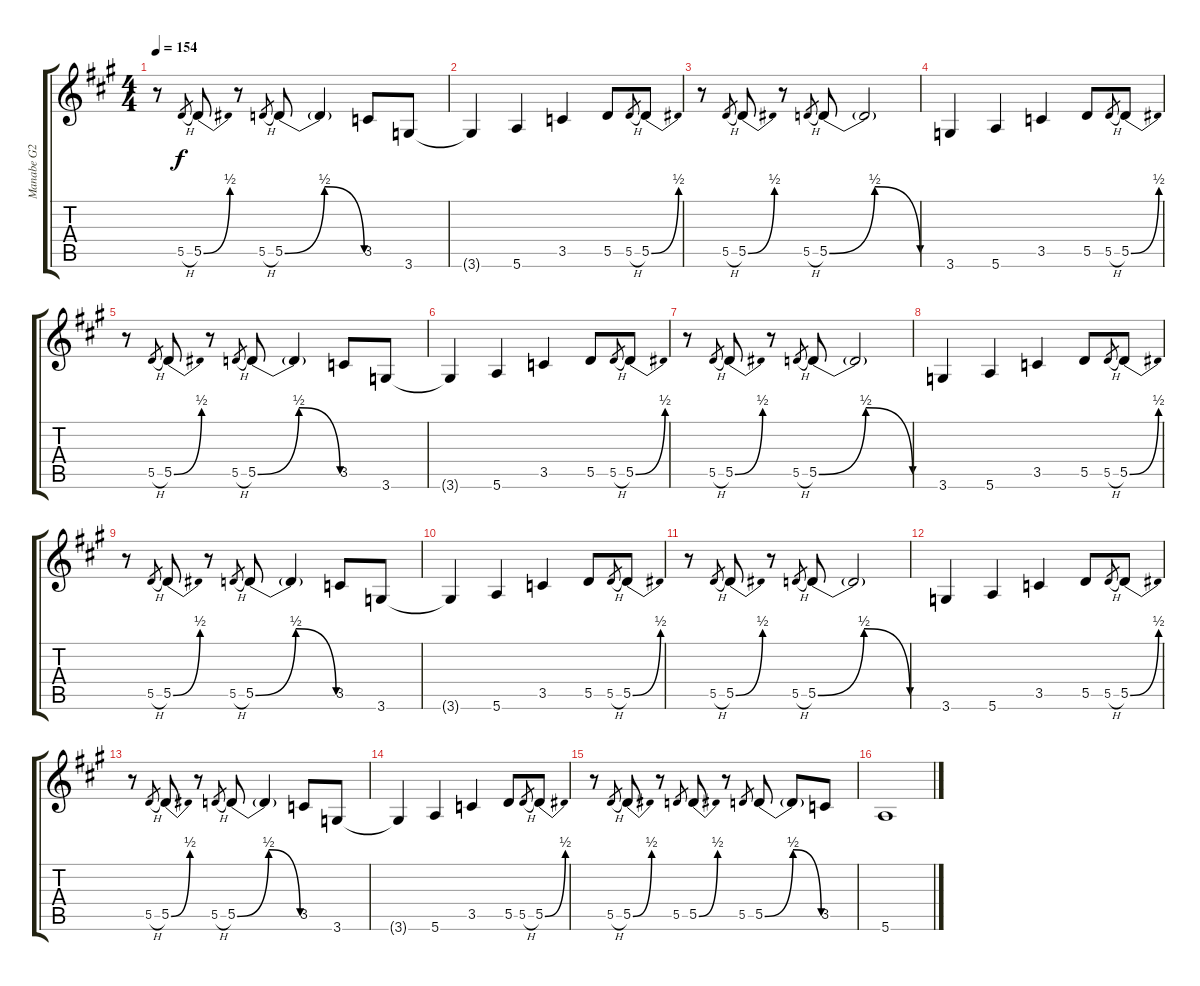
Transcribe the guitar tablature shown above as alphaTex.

\track ("Manabe G2" "Manabe G2") {instrument overdrivenguitar}
\staff {score tabs}
\tuning (E4 B3 G3 D3 A2 E2) {hide}
\ts (4 4)
\tempo 154
\clef g2
\ks a
r.8{dy f} 5.5{h}.8{gr} 5.5{be (bend 0 0 60 2)}.8 r.8 5.5{h}.8{gr} 5.5{be (bendrelease 0 0 15 2 46 2 60 0)}.8 5.5{t}.4 3.5.8 3.6.8 |
3.6{t}.4 5.6.4 3.5.4 5.5.8 5.5{h}.8{gr} 5.5{be (bend 0 0 60 2)}.8 |
r.8 5.5{h}.8{gr} 5.5{be (bend 0 0 60 2)}.8 r.8 5.5{h}.8{gr} 5.5{be (bendrelease 0 0 15 2 40 2 60 0)}.8 5.5{t}.2 |
3.6.4 5.6.4 3.5.4 5.5.8 5.5{h}.8{gr} 5.5{be (bend 0 0 60 2)}.8 |
r.8 5.5{h}.8{gr} 5.5{be (bend 0 0 60 2)}.8 r.8 5.5{h}.8{gr} 5.5{be (bendrelease 0 0 15 2 46 2 60 0)}.8 5.5{t}.4 3.5.8 3.6.8 |
3.6{t}.4 5.6.4 3.5.4 5.5.8 5.5{h}.8{gr} 5.5{be (bend 0 0 60 2)}.8 |
r.8 5.5{h}.8{gr} 5.5{be (bend 0 0 60 2)}.8 r.8 5.5{h}.8{gr} 5.5{be (bendrelease 0 0 15 2 40 2 60 0)}.8 5.5{t}.2 |
3.6.4 5.6.4 3.5.4 5.5.8 5.5{h}.8{gr} 5.5{be (bend 0 0 60 2)}.8 |
r.8 5.5{h}.8{gr} 5.5{be (bend 0 0 60 2)}.8 r.8 5.5{h}.8{gr} 5.5{be (bendrelease 0 0 15 2 46 2 60 0)}.8 5.5{t}.4 3.5.8 3.6.8 |
3.6{t}.4 5.6.4 3.5.4 5.5.8 5.5{h}.8{gr} 5.5{be (bend 0 0 60 2)}.8 |
r.8 5.5{h}.8{gr} 5.5{be (bend 0 0 60 2)}.8 r.8 5.5{h}.8{gr} 5.5{be (bendrelease 0 0 15 2 40 2 60 0)}.8 5.5{t}.2 |
3.6.4 5.6.4 3.5.4 5.5.8 5.5{h}.8{gr} 5.5{be (bend 0 0 60 2)}.8 |
r.8 5.5{h}.8{gr} 5.5{be (bend 0 0 60 2)}.8 r.8 5.5{h}.8{gr} 5.5{be (bendrelease 0 0 15 2 46 2 60 0)}.8 5.5{t}.4 3.5.8 3.6.8 |
3.6{t}.4 5.6.4 3.5.4 5.5.8 5.5{h}.8{gr} 5.5{be (bend 0 0 60 2)}.8 |
r.8 5.5{h}.8{gr} 5.5{be (bend 0 0 60 2)}.8 r.8 5.5.8{gr} 5.5{be (bend 0 0 60 2)}.8 r.8 5.5.8{gr} 5.5{be (bendrelease 0 0 11 2 46 2 60 0)}.8 5.5{t}.8 3.5.8 |
5.6.1
